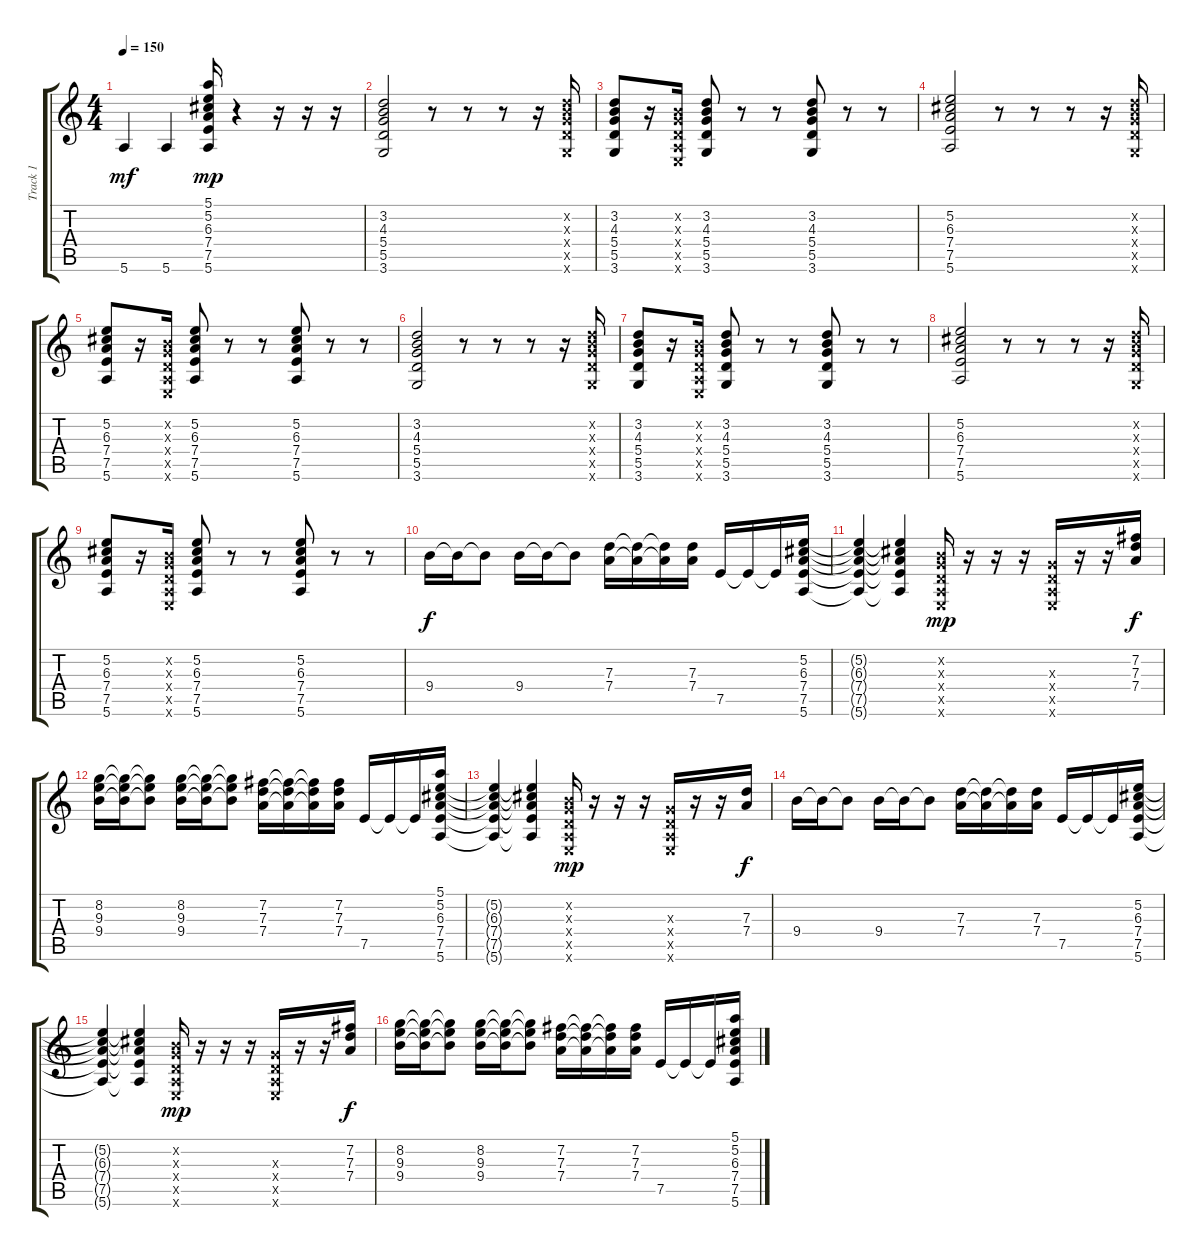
\track ("Track 1" "Track 1") {instrument electricguitarclean}
\staff {score tabs}
\tuning (E4 B3 G3 D3 A2 E2) {hide}
\ts (4 4)
\tempo 150
\clef g2
\ks c
5.6.4{dy mf} 5.6.4 (5.1 5.2 6.3 7.4 7.5 5.6).16{dy mp} r.4 r.16 r.16 r.16 |
(3.2 4.3 5.4 5.5 3.6).2 r.8 r.8 r.8 r.16 (3.2{x} 4.3{x} 5.4{x} 5.5{x} 3.6{x}).16 |
(3.2 4.3 5.4 5.5 3.6).8 r.16 (0.2{x} 0.3{x} 0.4{x} 0.5{x} 0.6{x}).16 (3.2 4.3 5.4 5.5 3.6).8 r.8 r.8 (3.2 4.3 5.4 5.5 3.6).8 r.8 r.8 |
(5.2 6.3 7.4 7.5 5.6).2 r.8 r.8 r.8 r.16 (3.2{x} 4.3{x} 5.4{x} 5.5{x} 3.6{x}).16 |
(5.2 6.3 7.4 7.5 5.6).8 r.16 (0.2{x} 0.3{x} 0.4{x} 0.5{x} 0.6{x}).16 (5.2 6.3 7.4 7.5 5.6).8 r.8 r.8 (5.2 6.3 7.4 7.5 5.6).8 r.8 r.8 |
(3.2 4.3 5.4 5.5 3.6).2 r.8 r.8 r.8 r.16 (3.2{x} 4.3{x} 5.4{x} 5.5{x} 3.6{x}).16 |
(3.2 4.3 5.4 5.5 3.6).8 r.16 (0.2{x} 0.3{x} 0.4{x} 0.5{x} 0.6{x}).16 (3.2 4.3 5.4 5.5 3.6).8 r.8 r.8 (3.2 4.3 5.4 5.5 3.6).8 r.8 r.8 |
(5.2 6.3 7.4 7.5 5.6).2 r.8 r.8 r.8 r.16 (3.2{x} 4.3{x} 5.4{x} 5.5{x} 3.6{x}).16 |
(5.2 6.3 7.4 7.5 5.6).8 r.16 (0.2{x} 0.3{x} 0.4{x} 0.5{x} 0.6{x}).16 (5.2 6.3 7.4 7.5 5.6).8 r.8 r.8 (5.2 6.3 7.4 7.5 5.6).8 r.8 r.8 |
9.4.16{dy f} 9.4{t}.16 9.4{t}.8 9.4.16 9.4{t}.16 9.4{t}.8 (7.3 7.4).16 (7.3{t} 7.4{t}).16 (7.3{t} 7.4{t}).16 (7.3 7.4).16 7.5.16 7.5{t}.16 7.5{t}.16 (5.2 6.3 7.4 7.5 5.6).16 |
(5.2{t} 6.3{t} 7.4{t} 7.5{t} 5.6{t}).4 (5.2{t} 6.3{t} 7.4{t} 7.5{t} 5.6{t}).4 (0.2{x} 0.3{x} 0.4{x} 0.5{x} 0.6{x}).16{dy mp} r.16 r.16 r.16 (0.3{x} 0.4{x} 0.5{x} 0.6{x}).16 r.16 r.16 (7.2 7.3 7.4).16{dy f} |
(8.2 9.3 9.4).16 (8.2{t} 9.3{t} 9.4{t}).16 (8.2{t} 9.3{t} 9.4{t}).8 (8.2 9.3 9.4).16 (8.2{t} 9.3{t} 9.4{t}).16 (8.2{t} 9.3{t} 9.4{t}).8 (7.2 7.3 7.4).16 (7.2{t} 7.3{t} 7.4{t}).16 (7.2{t} 7.3{t} 7.4{t}).16 (7.2 7.3 7.4).16 7.5.16 7.5{t}.16 7.5{t}.16 (5.1 5.2 6.3 7.4 7.5 5.6).16 |
(5.2{t} 6.3{t} 7.4{t} 7.5{t} 5.6{t}).4 (5.2{t} 6.3{t} 7.4{t} 7.5{t} 5.6{t}).4 (0.2{x} 0.3{x} 0.4{x} 0.5{x} 0.6{x}).16{dy mp} r.16 r.16 r.16 (0.3{x} 0.4{x} 0.5{x} 0.6{x}).16 r.16 r.16 (7.3 7.4).16{dy f} |
9.4.16 9.4{t}.16 9.4{t}.8 9.4.16 9.4{t}.16 9.4{t}.8 (7.3 7.4).16 (7.3{t} 7.4{t}).16 (7.3{t} 7.4{t}).16 (7.3 7.4).16 7.5.16 7.5{t}.16 7.5{t}.16 (5.2 6.3 7.4 7.5 5.6).16 |
(5.2{t} 6.3{t} 7.4{t} 7.5{t} 5.6{t}).4 (5.2{t} 6.3{t} 7.4{t} 7.5{t} 5.6{t}).4 (0.2{x} 0.3{x} 0.4{x} 0.5{x} 0.6{x}).16{dy mp} r.16 r.16 r.16 (0.3{x} 0.4{x} 0.5{x} 0.6{x}).16 r.16 r.16 (7.2 7.3 7.4).16{dy f} |
(8.2 9.3 9.4).16 (8.2{t} 9.3{t} 9.4{t}).16 (8.2{t} 9.3{t} 9.4{t}).8 (8.2 9.3 9.4).16 (8.2{t} 9.3{t} 9.4{t}).16 (8.2{t} 9.3{t} 9.4{t}).8 (7.2 7.3 7.4).16 (7.2{t} 7.3{t} 7.4{t}).16 (7.2{t} 7.3{t} 7.4{t}).16 (7.2 7.3 7.4).16 7.5.16 7.5{t}.16 7.5{t}.16 (5.1 5.2 6.3 7.4 7.5 5.6).16
